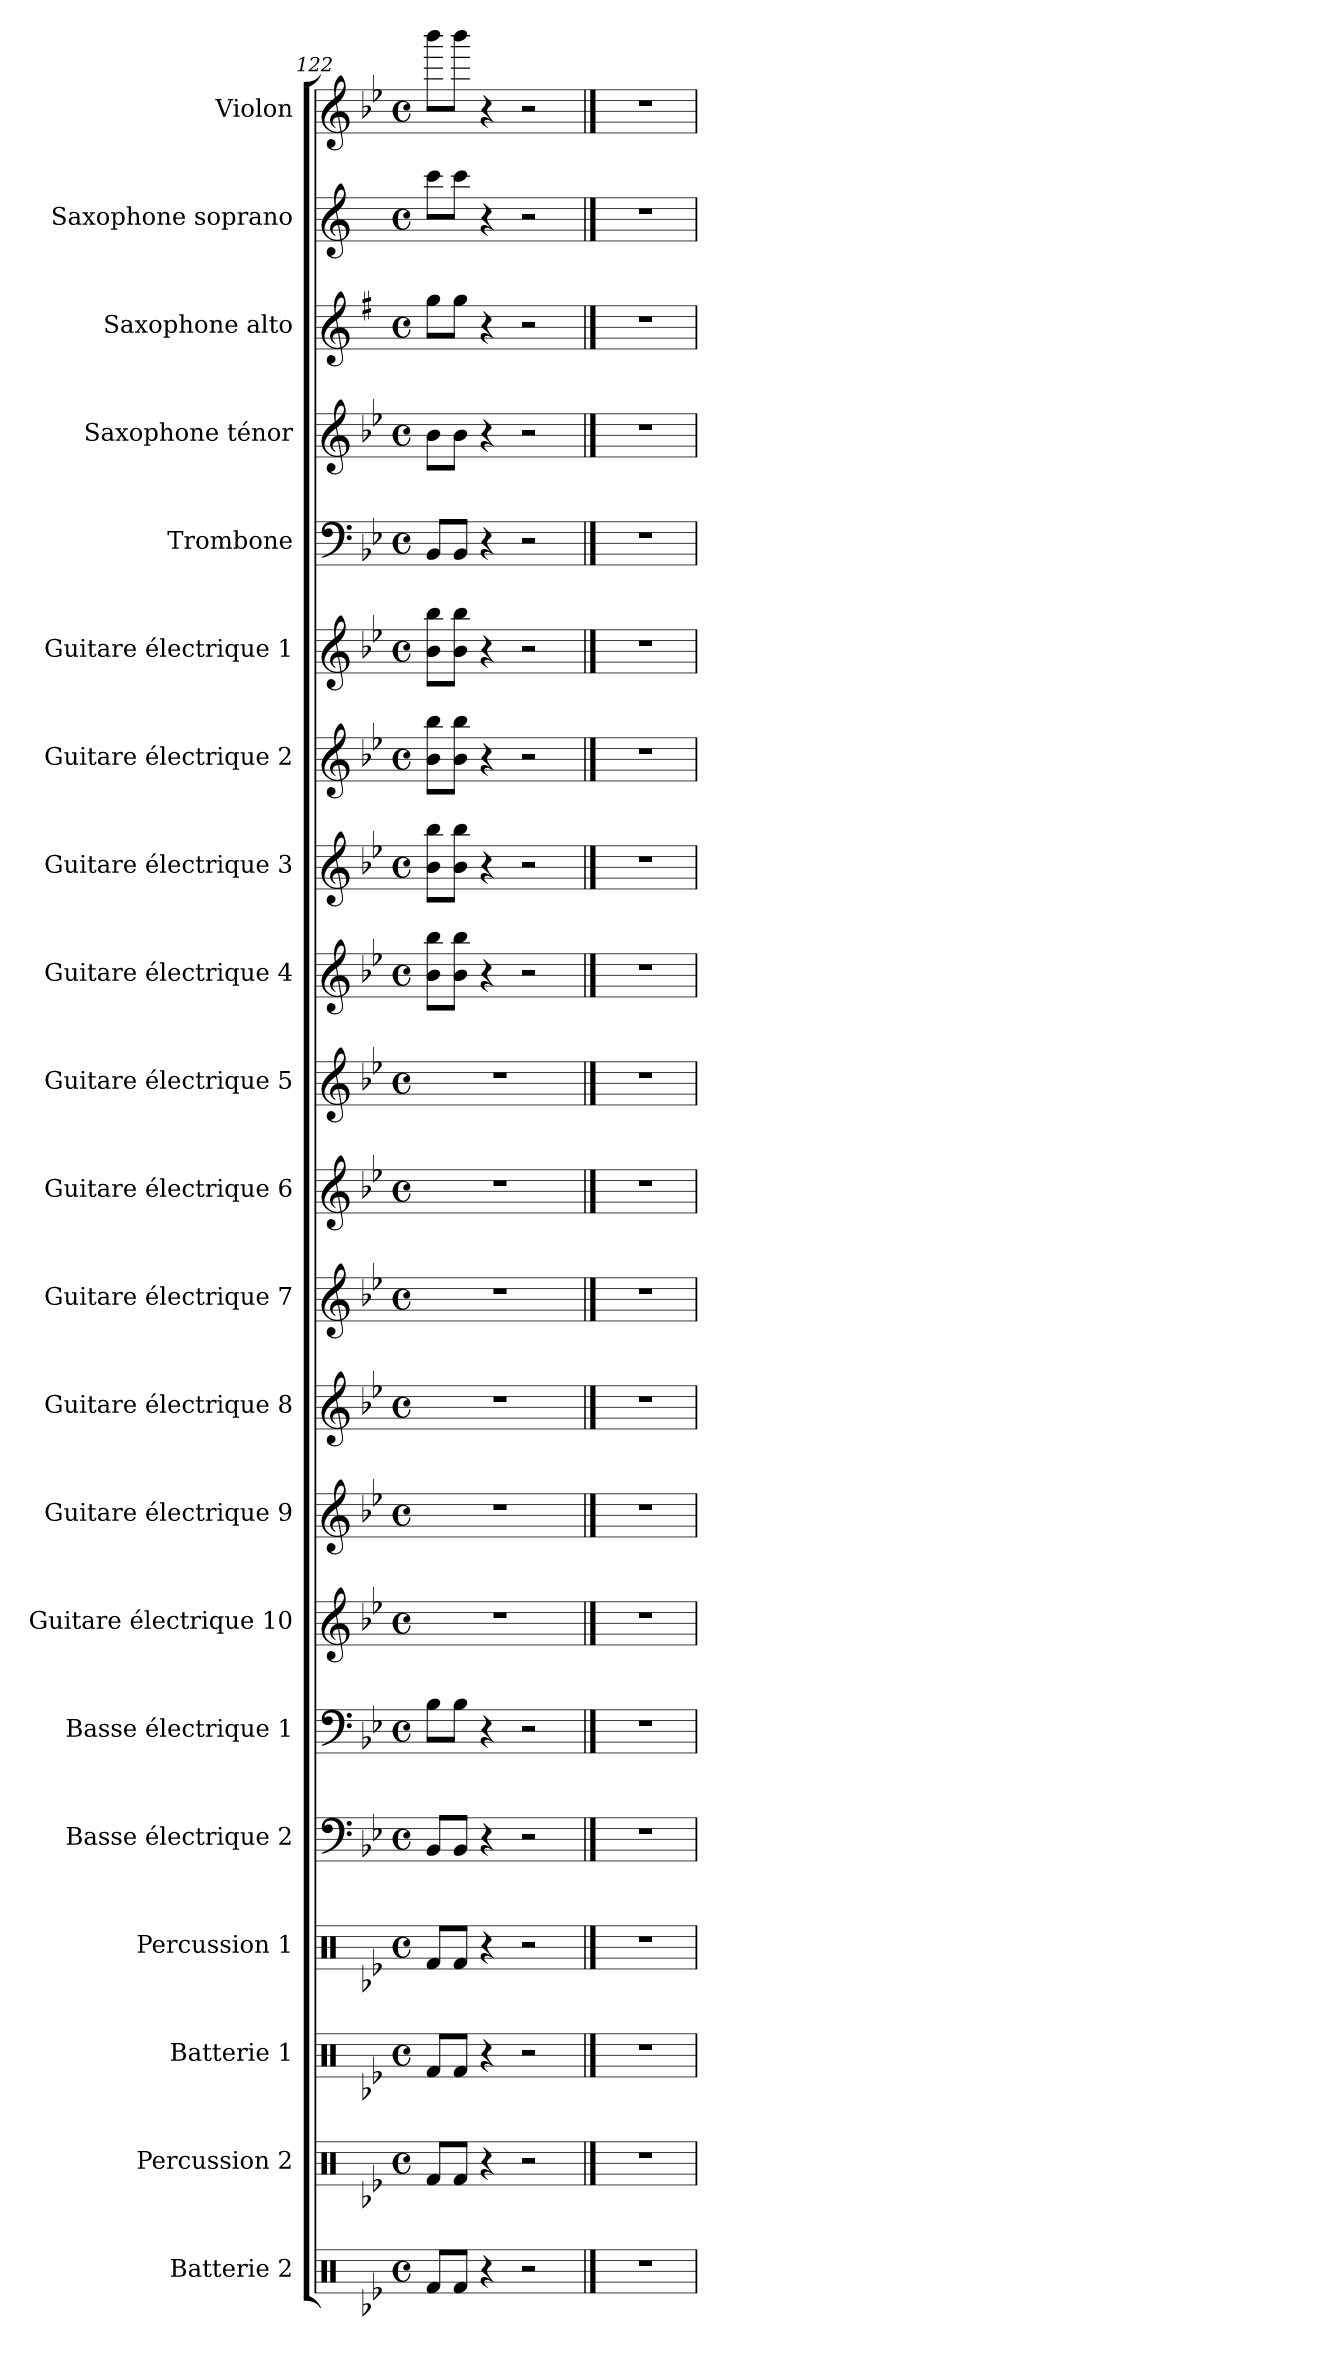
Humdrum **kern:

**kern	**kern	**kern	**kern	**kern	**kern	**kern	**kern	**kern	**kern	**kern	**kern	**kern	**kern	**kern	**kern	**kern	**kern	**kern	**kern	**kern
*part21	*part20	*part19	*part18	*part17	*part16	*part15	*part14	*part13	*part12	*part11	*part10	*part9	*part8	*part7	*part6	*part5	*part4	*part3	*part2	*part1
*staff21	*staff20	*staff19	*staff18	*staff17	*staff16	*staff15	*staff14	*staff13	*staff12	*staff11	*staff10	*staff9	*staff8	*staff7	*staff6	*staff5	*staff4	*staff3	*staff2	*staff1
*I"Batterie 2	*I"Percussion 2	*I"Batterie 1	*I"Percussion 1	*I"Basse électrique 2	*I"Basse électrique 1	*I"Guitare électrique 10	*I"Guitare électrique 9	*I"Guitare électrique 8	*I"Guitare électrique 7	*I"Guitare électrique 6	*I"Guitare électrique 5	*I"Guitare électrique 4	*I"Guitare électrique 3	*I"Guitare électrique 2	*I"Guitare électrique 1	*I"Trombone	*I"Saxophone ténor	*I"Saxophone alto	*I"Saxophone soprano	*I"Violon
*I'Batt. 2	*I'Perc. 2	*I'Batt. 1	*I'Perc. 1	*I'B.ƒ. 2	*I'B.ƒ. 1	*I'Gtr.ƒ. 10	*I'Gtr.ƒ. 9	*I'Gtr.ƒ. 8	*I'Gtr.ƒ. 7	*I'Gtr.ƒ. 6	*I'Gtr.ƒ. 5	*I'Gtr.ƒ. 4	*I'Gtr.ƒ. 3	*I'Gtr.ƒ. 2	*I'Gtr.ƒ. 1	*I'Tbn.	*I'Sx. T.	*I'Sx. A.	*I'Sx. S.	*I'Vln.
*clefX	*clefX	*clefX	*clefX	*clefF4	*clefF4	*clefG2	*clefG2	*clefG2	*clefG2	*clefG2	*clefG2	*clefG2	*clefG2	*clefG2	*clefG2	*clefF4	*clefG2	*clefG2	*clefG2	*clefG2
*	*	*	*	*ITrd7c12	*ITrd7c12	*ITrd7c12	*ITrd7c12	*ITrd7c12	*ITrd7c12	*ITrd7c12	*ITrd7c12	*ITrd7c12	*ITrd7c12	*ITrd7c12	*ITrd7c12	*	*ITrd8c14	*ITrd5c9	*ITrd1c2	*
*k[b-e-]	*k[b-e-]	*k[b-e-]	*k[b-e-]	*k[b-e-]	*k[b-e-]	*k[b-e-]	*k[b-e-]	*k[b-e-]	*k[b-e-]	*k[b-e-]	*k[b-e-]	*k[b-e-]	*k[b-e-]	*k[b-e-]	*k[b-e-]	*k[b-e-]	*k[b-e-]	*k[b-e-]	*k[b-e-]	*k[b-e-]
*B-:	*B-:	*B-:	*B-:	*B-:	*B-:	*B-:	*B-:	*B-:	*B-:	*B-:	*B-:	*B-:	*B-:	*B-:	*B-:	*B-:	*B-:	*B-:	*B-:	*B-:
*M4/4	*M4/4	*M4/4	*M4/4	*M4/4	*M4/4	*M4/4	*M4/4	*M4/4	*M4/4	*M4/4	*M4/4	*M4/4	*M4/4	*M4/4	*M4/4	*M4/4	*M4/4	*M4/4	*M4/4	*M4/4
*met(c)	*met(c)	*met(c)	*met(c)	*met(c)	*met(c)	*met(c)	*met(c)	*met(c)	*met(c)	*met(c)	*met(c)	*met(c)	*met(c)	*met(c)	*met(c)	*met(c)	*met(c)	*met(c)	*met(c)	*met(c)
=122	=122	=122	=122	=122	=122	=122	=122	=122	=122	=122	=122	=122	=122	=122	=122	=122	=122	=122	=122	=122
8Rf/L	8Rf/L	8Rf/L	8Rf/L	8BBB-/L	8BB-\L	1r	1r	1r	1r	1r	1r	8B-\ 8b-\L	8B-\ 8b-\L	8B-\ 8b-\L	8B-\ 8b-\L	8BB-/L	8B-\L	8b-\L	8bb-\L	8bbb-\L
8Rf/J	8Rf/J	8Rf/J	8Rf/J	8BBB-/J	8BB-\J	.	.	.	.	.	.	8B-\ 8b-\J	8B-\ 8b-\J	8B-\ 8b-\J	8B-\ 8b-\J	8BB-/J	8B-\J	8b-\J	8bb-\J	8bbb-\J
4r	4r	4r	4r	4r	4r	.	.	.	.	.	.	4r	4r	4r	4r	4r	4r	4r	4r	4r
2r	2r	2r	2r	2r	2r	.	.	.	.	.	.	2r	2r	2r	2r	2r	2r	2r	2r	2r
==123	==123	==123	==123	==123	==123	==123	==123	==123	==123	==123	==123	==123	==123	==123	==123	==123	==123	==123	==123	==123
1r	1r	1r	1r	1r	1r	1r	1r	1r	1r	1r	1r	1r	1r	1r	1r	1r	1r	1r	1r	1r
=	=	=	=	=	=	=	=	=	=	=	=	=	=	=	=	=	=	=	=	=
*-	*-	*-	*-	*-	*-	*-	*-	*-	*-	*-	*-	*-	*-	*-	*-	*-	*-	*-	*-	*-
